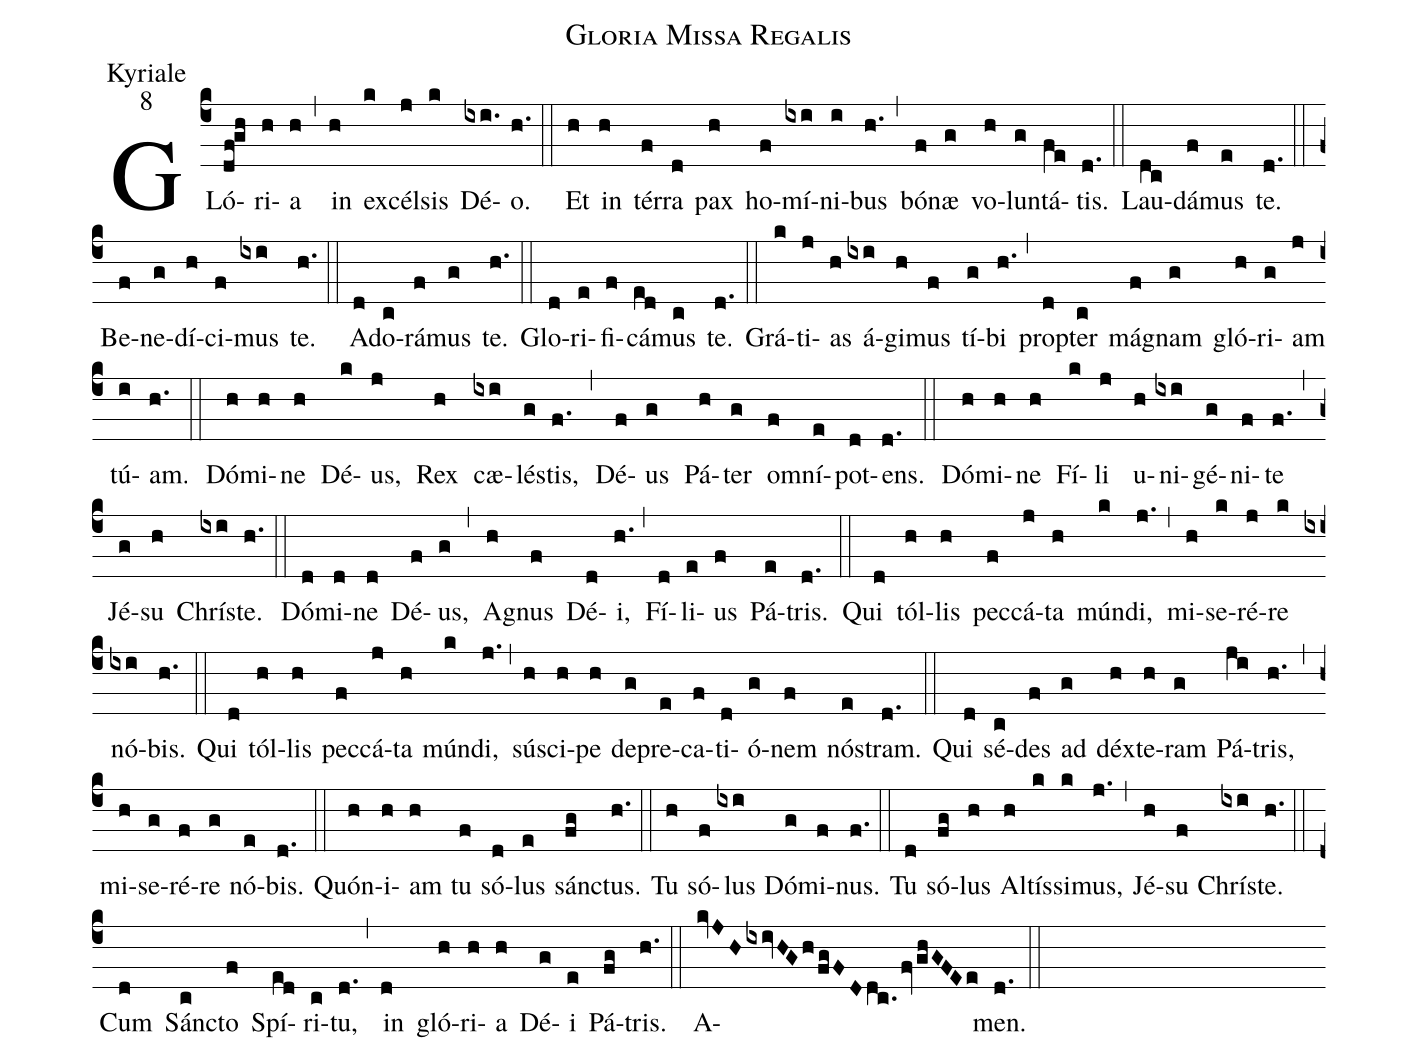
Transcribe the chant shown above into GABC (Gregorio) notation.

name:Gloria Missa Regalis;
office-part:Kyriale;
mode:8;
%%
(c4)GLó(df!gh)ri(h)a(h) (,) in(h) ex(k)cél(j)sis(k) Dé(ixi.)o.(h.) (::)

Et(h) in(h) tér(f)ra(d) pax(h) ho(f)mí(ixi)ni(i)bus(h.) (,) bó(f)næ(g) vo(h)lun(g)tá(fe)tis.(d.) (::)

Lau(dc)dá(f)mus(e) te.(d.) (::)

Be(f)ne(g)dí(h)ci(f)mus(ixi) te.(h.) (::)

Ad(d)o(c)rá(f)mus(g) te.(h.) (::)

Glo(d)ri(e)fi(f)cá(ed)mus(c) te.(d.) (::)

Grá(k)ti(j)as(h) á(ixi)gi(h)mus(f) tí(g)bi(h.) (,) prop(d)ter(c) má(f)gnam(g) gló(h)ri(g)am(j) tú(i)am.(h.) (::)

Dó(h)mi(h)ne(h) Dé(k)us,(j) Rex(h) cæ(ixi)lés(g)tis,(f.) (,) Dé(f)us(g) Pá(h)ter(g) om(f)ní(e)pot(d)ens.(d.) (::)

Dó(h)mi(h)ne(h) Fí(k)li(j) u(h)ni(ixi)gé(g)ni(f)te(f.) (,) Jé(g)su(h) Chrís(ixi)te.(h.) (::)

Dó(d)mi(d)ne(d) Dé(f)us,(g) (,) A(h)gnus(f) Dé(d)i,(h.) (,) Fí(d)li(e)us(f) Pá(e)tris.(d.) (::)

Qui(d) tól(h)lis(h) pec(f)cá(j)ta(h) mún(k)di,(j.) (,) mi(h)se(k)ré(j)re(k) nó(ixi)bis.(h.) (::)

Qui(d) tól(h)lis(h) pec(f)cá(j)ta(h) mún(k)di,(j.) (,) sú(h)sci(h)pe(h) de(g)pre(e)ca(f)ti(d)ó(g)nem(f) nós(e)tram.(d.) (::)

Qui(d) sé(c)des(f) ad(g) déx(h)te(h)ram(g) Pá(ji)tris,(h.) (,) mi(h)se(g)ré(f)re(g) nó(e)bis.(d.) (::)

Quón(h)i(h)am(h) tu(f) só(d)lus(e) sánc(fg)tus.(h.) (::)

Tu(h) só(f)lus(ixi) Dó(g)mi(f)nus.(f.) (::)

Tu(d) só(fg)lus(h) Al(h)tís(k)si(k)mus,(j.) (,) Jé(h)su(f) Chrís(ixi)te.(h.) (::)

Cum(d) Sánc(c)to(f) Spí(ed)ri(c)tu,(d.) (,) in(d) gló(h)ri(h)a(h) Dé(g)i(e) Pá(fg)tris.(h.) (::) A(kvJH/ixivHG/h/fgFD/dc./fv/ghGFE/e)men.(d.) (::)
